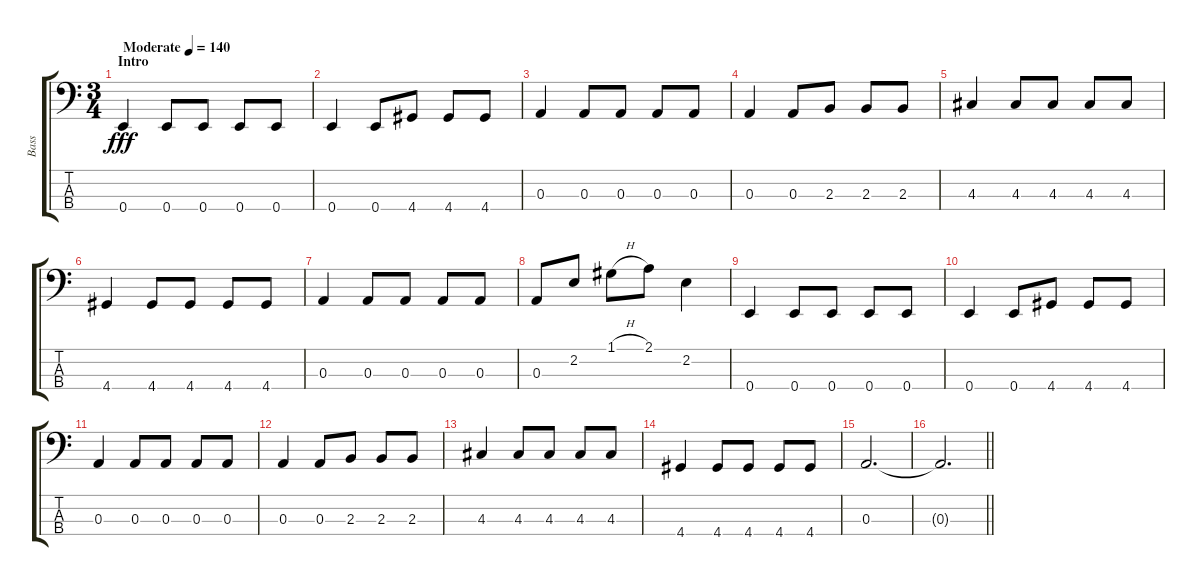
\track ("Bass" "Bass") {instrument electricbassfinger}
\staff {score tabs}
\tuning (G2 D2 A1 E1) {hide}
\ts (3 4)
\section ("" "Intro")
\tempo (140 "Moderate")
\clef f4
\ks c
0.4.4{dy fff instrument electricbassfinger} 0.4.8 0.4.8 0.4.8 0.4.8 |
0.4.4 0.4.8 4.4.8 4.4.8 4.4.8 |
0.3.4 0.3.8 0.3.8 0.3.8 0.3.8 |
0.3.4 0.3.8 2.3.8 2.3.8 2.3.8 |
4.3.4 4.3.8 4.3.8 4.3.8 4.3.8 |
4.4.4 4.4.8 4.4.8 4.4.8 4.4.8 |
0.3.4 0.3.8 0.3.8 0.3.8 0.3.8 |
0.3.8 2.2.8 1.1{h}.8 2.1.8 2.2.4 |
0.4.4 0.4.8 0.4.8 0.4.8 0.4.8 |
0.4.4 0.4.8 4.4.8 4.4.8 4.4.8 |
0.3.4 0.3.8 0.3.8 0.3.8 0.3.8 |
0.3.4 0.3.8 2.3.8 2.3.8 2.3.8 |
4.3.4 4.3.8 4.3.8 4.3.8 4.3.8 |
4.4.4 4.4.8 4.4.8 4.4.8 4.4.8 |
0.3.2{d} |
\barLineRight lightlight
0.3{t}.2{d}
